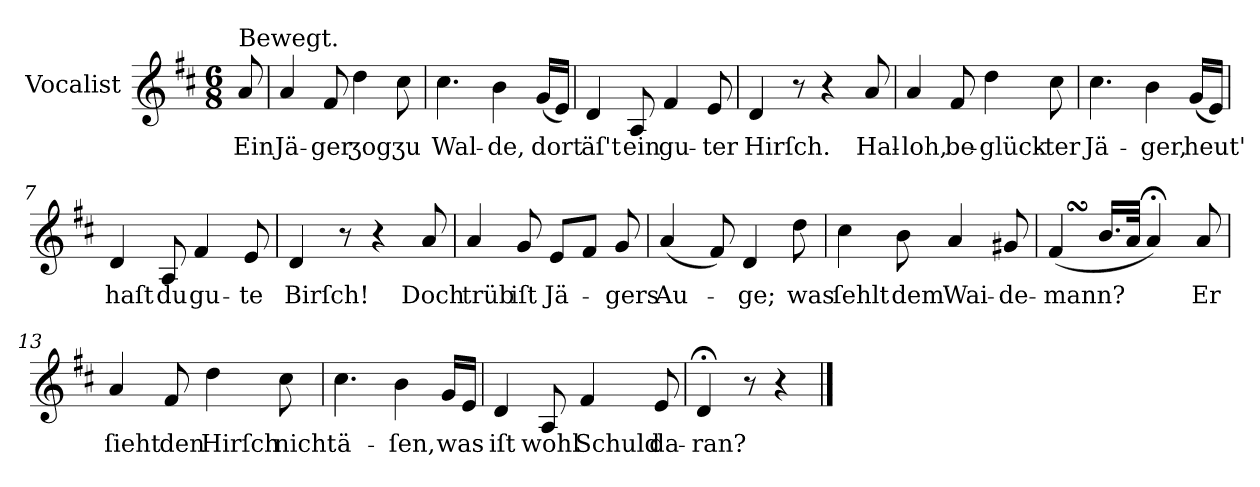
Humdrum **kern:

**kern	**text
*part1	*part1
*staff1	*staff1
*I"Vocalist	*
*clefG2	*
*k[f#c#]	*
*D:	*
*M6/8	*
=	=
!LO:TX:a:t=Bewegt.	!
8a	Ein
=1	=1
4a	Jä-
8f#	-ger
4dd	ʒog
8cc#	ʒu
=2	=2
4.cc#	Wal-
4b	-de,
(16gLL	dort
16eJJ)	.
=3	=3
4d	äſ't
8A	ein
4f#	gu-
8e	-ter
=4	=4
4d	Hirſch.
8r	.
4r	.
8a	Hal-
=5	=5
4a	-loh,
8f#	be-
4dd	-glück-
8cc#	-ter
=6	=6
4.cc#	Jä-
4b	-ger,
(16gLL	heut'
16eJJ)	.
=7	=7
4d	haſt
8A	du
4f#	gu-
8e	-te
=8	=8
4d	Birſch!
8r	.
4r	.
8a	Doch
=9	=9
4a	trüb
8g	iſt
8eL	Jä-
8f#J	.
8g	-gers
=10	=10
(4a	Au-
8f#)	.
4d	-ge;
8dd	was
=11	=11
4cc#	ſehlt
8b	dem
4a	Wai-
8g#X	-de-
=12	=12
(4f#SsS	-mann?
16.bLL	.
32aJJk	.
4a;<)	.
8a	Er
=13	=13
4a	ſieht
8f#	den
4dd	Hirſch
8cc#	nicht
=14	=14
4.cc#	ä-
4b	-ſen,
16gLL	was
16eJJ	.
=15	=15
4d	iſt
8A	wohl
4f#	Schuld
8e	da-
=16	=16
4d;<	-ran?
8r	.
4r	.
==	==
*-	*-
